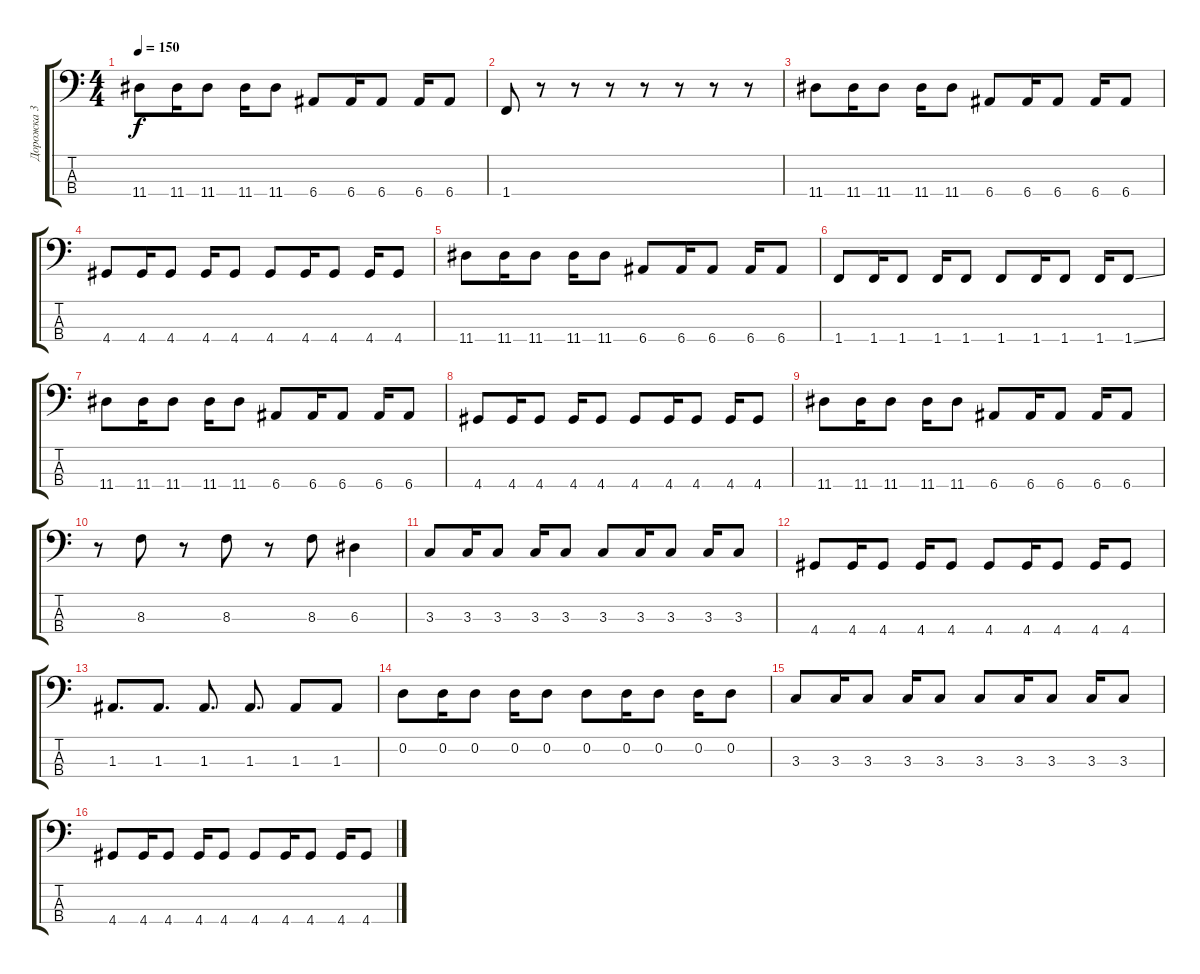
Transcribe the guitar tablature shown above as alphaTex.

\track ("Дорожка 3" "Дорожка 3") {instrument electricbasspick}
\staff {score tabs}
\tuning (G2 D2 A1 E1) {hide}
\ts (4 4)
\tempo 150
\clef f4
\ks c
11.4.8{dy f} 11.4.16 11.4.8 11.4.16 11.4.8 6.4.8 6.4.16 6.4.8 6.4.16 6.4.8 |
1.4.8 r.8 r.8 r.8 r.8 r.8 r.8 r.8 |
11.4.8 11.4.16 11.4.8 11.4.16 11.4.8 6.4.8 6.4.16 6.4.8 6.4.16 6.4.8 |
4.4.8 4.4.16 4.4.8 4.4.16 4.4.8 4.4.8 4.4.16 4.4.8 4.4.16 4.4.8 |
11.4.8 11.4.16 11.4.8 11.4.16 11.4.8 6.4.8 6.4.16 6.4.8 6.4.16 6.4.8 |
1.4.8 1.4.16 1.4.8 1.4.16 1.4.8 1.4.8 1.4.16 1.4.8 1.4.16 1.4{ss}.8 |
11.4.8 11.4.16 11.4.8 11.4.16 11.4.8 6.4.8 6.4.16 6.4.8 6.4.16 6.4.8 |
4.4.8 4.4.16 4.4.8 4.4.16 4.4.8 4.4.8 4.4.16 4.4.8 4.4.16 4.4.8 |
11.4.8 11.4.16 11.4.8 11.4.16 11.4.8 6.4.8 6.4.16 6.4.8 6.4.16 6.4.8 |
r.8 8.3.8 r.8 8.3.8 r.8 8.3.8 6.3.4 |
3.3.8 3.3.16 3.3.8 3.3.16 3.3.8 3.3.8 3.3.16 3.3.8 3.3.16 3.3.8 |
4.4.8 4.4.16 4.4.8 4.4.16 4.4.8 4.4.8 4.4.16 4.4.8 4.4.16 4.4.8 |
1.3.8{d} 1.3.8{d} 1.3.8{d} 1.3.8{d} 1.3.8 1.3.8 |
0.2.8 0.2.16 0.2.8 0.2.16 0.2.8 0.2.8 0.2.16 0.2.8 0.2.16 0.2.8 |
3.3.8 3.3.16 3.3.8 3.3.16 3.3.8 3.3.8 3.3.16 3.3.8 3.3.16 3.3.8 |
4.4.8 4.4.16 4.4.8 4.4.16 4.4.8 4.4.8 4.4.16 4.4.8 4.4.16 4.4.8
